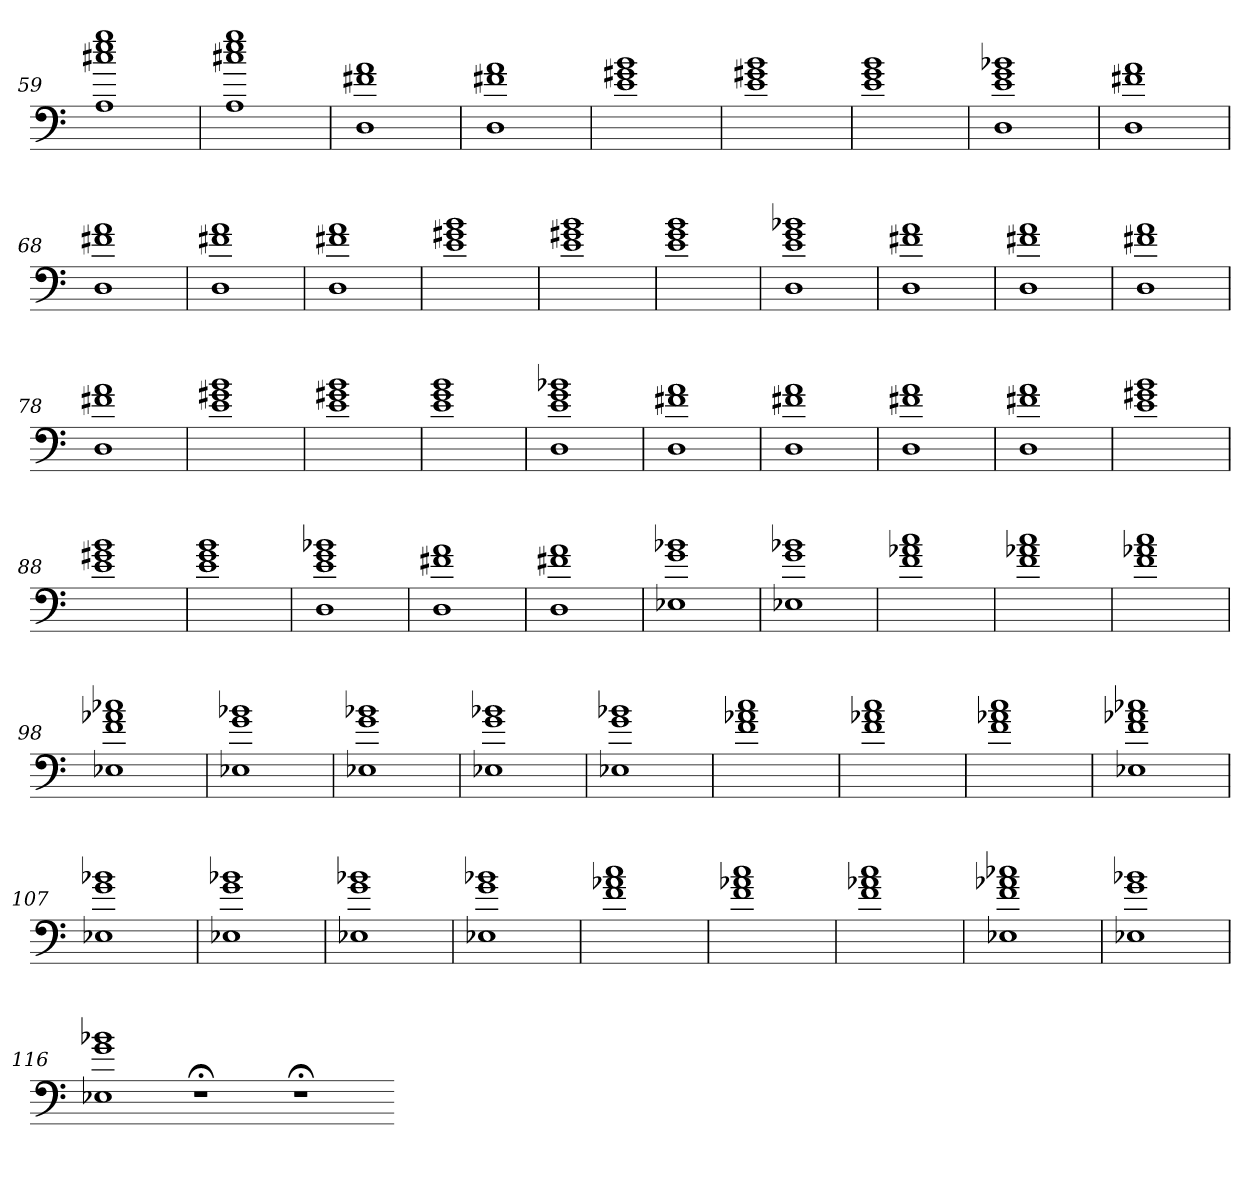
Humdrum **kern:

**kern
*part1
*staff1
=59
1A 1cc#X 1ee 1gg
=60
1A 1cc#X 1ee 1gg
=61
1D 1f#X 1a
=62
1D 1f#X 1a
=63
1e 1g#X 1b
=64
1e 1g#X 1b
=65
1e 1g 1b
=66
1D 1e 1g 1b-X
=67
1D 1f#X 1a
=68
1D 1f#X 1a
=69
1D 1f#X 1a
=70
1D 1f#X 1a
=71
1e 1g#X 1b
=72
1e 1g#X 1b
=73
1e 1g 1b
=74
1D 1e 1g 1b-X
=75
1D 1f#X 1a
=76
1D 1f#X 1a
=77
1D 1f#X 1a
=78
1D 1f#X 1a
=79
1e 1g#X 1b
=80
1e 1g#X 1b
=81
1e 1g 1b
=82
1D 1e 1g 1b-X
=83
1D 1f#X 1a
=84
1D 1f#X 1a
=85
1D 1f#X 1a
=86
1D 1f#X 1a
=87
1e 1g#X 1b
=88
1e 1g#X 1b
=89
1e 1g 1b
=90
1D 1e 1g 1b-X
=91
1D 1f#X 1a
=92
1D 1f#X 1a
=93
1E-X 1g 1b-X
=94
1E-X 1g 1b-X
=95
1f 1a-X 1cc
=96
1f 1a-X 1cc
=97
1f 1a-X 1cc
=98
1E-X 1f 1a-X 1cc-X
=99
1E-X 1g 1b-X
=100
1E-X 1g 1b-X
=101
1E-X 1g 1b-X
=102
1E-X 1g 1b-X
=103
1f 1a-X 1cc
=104
1f 1a-X 1cc
=105
1f 1a-X 1cc
=106
1E-X 1f 1a-X 1cc-X
=107
1E-X 1g 1b-X
=108
1E-X 1g 1b-X
=109
1E-X 1g 1b-X
=110
1E-X 1g 1b-X
=111
1f 1a-X 1cc
=112
1f 1a-X 1cc
=113
1f 1a-X 1cc
=114
1E-X 1f 1a-X 1cc-X
=115
1E-X 1g 1b-X
=116
1E-X 1g 1b-X
1r;<
1r;<
=-
*-
